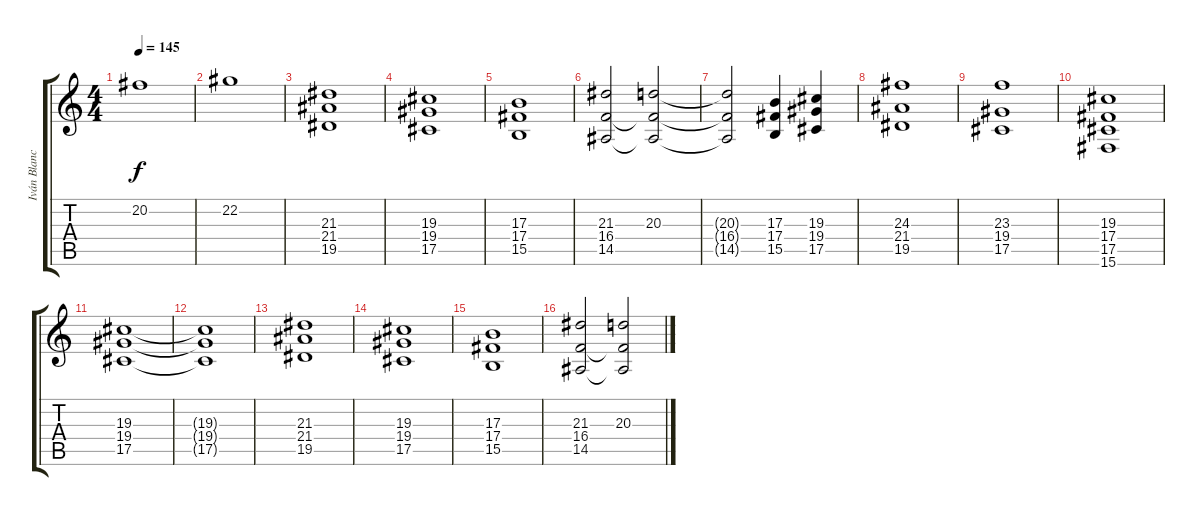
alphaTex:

\track ("Iván Blanco" "Iván Blanc") {instrument lead6voice}
\staff {score tabs}
\tuning (Eb4 Bb3 Gb3 Db3 Ab2 Eb2) {hide}
\ts (4 4)
\tempo 145
\clef g2
\ks c
20.2.1{dy f} |
22.2.1 |
(21.3 21.4 19.5).1{instrument lead6voice} |
(19.3 19.4 17.5).1 |
(17.3 17.4 15.5).1 |
(21.3 16.4 14.5).2 (20.3 16.4{t} 14.5{t}).2 |
(20.3{t} 16.4{t} 14.5{t}).2 (17.3 17.4 15.5).4 (19.3 19.4 17.5).4 |
(24.3 21.4 19.5).1 |
(23.3 19.4 17.5).1 |
(19.3 17.4 17.5 15.6).1 |
(19.3 19.4 17.5).1 |
(19.3{t} 19.4{t} 17.5{t}).1 |
(21.3 21.4 19.5).1 |
(19.3 19.4 17.5).1 |
(17.3 17.4 15.5).1 |
(21.3 16.4 14.5).2 (20.3 16.4{t} 14.5{t}).2
